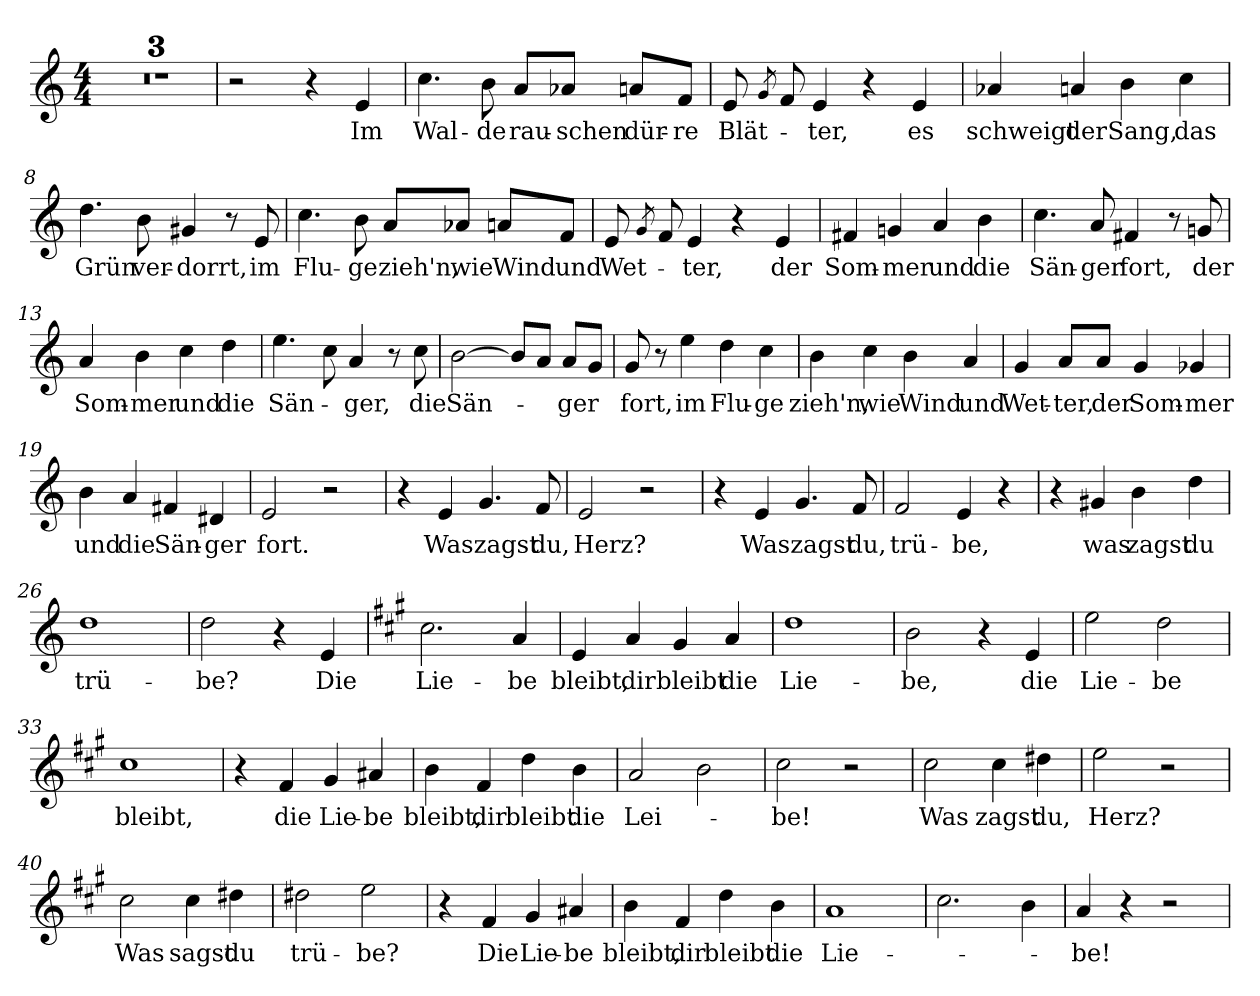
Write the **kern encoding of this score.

**kern	**text
*part1	*part1
*staff1	*staff1
*clefG2	*
*k[]	*
*M4/4	*
=1	=1
1r	.
=2	=2
1r	.
=3	=3
1r	.
=4	=4
2r	.
4r	.
!	!LO:LY:b
4e/	Im
=5	=5
!	!LO:LY:b
4.cc\	Wal-
!	!LO:LY:b
8b\	-de
!	!LO:LY:b
8a/L	rau-
!	!LO:LY:b
8a-X/J	-schen
!	!LO:LY:b
8an/L	dür-
!	!LO:LY:b
8f/J	-re
=6	=6
!	!LO:LY:b
8e/	Blät-
8qg/	.
8f/	.
!	!LO:LY:b
4e/	-ter,
4r	.
!	!LO:LY:b
4e/	es
=7	=7
!	!LO:LY:b
4a-X/	schweigt
!	!LO:LY:b
4an/	der
!	!LO:LY:b
4b\	Sang,
!	!LO:LY:b
4cc\	das
=8	=8
!	!LO:LY:b
4.dd\	Grün
!	!LO:LY:b
8b\	ver-
!	!LO:LY:b
4g#X/	-dorrt,
8r	.
!	!LO:LY:b
8e/	im
!!LO:LB:g=z
=9	=9
!	!LO:LY:b
4.cc\	Flu-
!	!LO:LY:b
8b\	-ge
!	!LO:LY:b
8a/L	zieh'n,
!	!LO:LY:b
8a-X/J	wie
!	!LO:LY:b
8an/L	Wind
!	!LO:LY:b
8f/J	und
=10	=10
!	!LO:LY:b
8e/	Wet-
8qg/	.
8f/	.
!	!LO:LY:b
4e/	-ter,
4r	.
!	!LO:LY:b
4e/	der
=11	=11
!	!LO:LY:b
4f#X/	Som-
!	!LO:LY:b
4gn/	-mer
!	!LO:LY:b
4a/	und
!	!LO:LY:b
4b\	die
=12	=12
!	!LO:LY:b
4.cc\	Sän-
!	!LO:LY:b
8a/	-ger
!	!LO:LY:b
4f#X/	fort,
8r	.
!	!LO:LY:b
8gn/	der
=13	=13
!	!LO:LY:b
4a/	Som-
!	!LO:LY:b
4b\	-mer
!	!LO:LY:b
4cc\	und
!	!LO:LY:b
4dd\	die
=14	=14
!	!LO:LY:b
4.ee\	Sän-
8cc\	.
!	!LO:LY:b
4a/	-ger,
8r	.
!	!LO:LY:b
8cc\	die
!!LO:LB:g=z
=15	=15
!	!LO:LY:b
[2b\	Sän-
8b/L]	.
8a/J	.
!	!LO:LY:b
8a/L	-ger
8g/J	.
=16	=16
!	!LO:LY:b
8g/	fort,
8r	.
!	!LO:LY:b
4ee\	im
!	!LO:LY:b
4dd\	Flu-
!	!LO:LY:b
4cc\	-ge
=17	=17
!	!LO:LY:b
4b\	zieh'n,
!	!LO:LY:b
4cc\	wie
!	!LO:LY:b
4b\	Wind
!	!LO:LY:b
4a/	und
=18	=18
!	!LO:LY:b
4g/	Wet-
!	!LO:LY:b
8a/L	-ter,
!	!LO:LY:b
8a/J	der
!	!LO:LY:b
4g/	Som-
!	!LO:LY:b
4g-X/	-mer
=19	=19
!	!LO:LY:b
4b\	und
!	!LO:LY:b
4a/	die
!	!LO:LY:b
4f#X/	Sän-
!	!LO:LY:b
4d#X/	-ger
=20	=20
!	!LO:LY:b
2e/	fort.
2r	.
=21	=21
4r	.
!	!LO:LY:b
4e/	Was
!	!LO:LY:b
4.g/	zagst
!	!LO:LY:b
8f/	du,
!!LO:LB:g=z
=22	=22
!	!LO:LY:b
2e/	Herz?
2r	.
=23	=23
4r	.
!	!LO:LY:b
4e/	Was
!	!LO:LY:b
4.g/	zagst
!	!LO:LY:b
8f/	du,
=24	=24
!	!LO:LY:b
2f/	trü-
!	!LO:LY:b
4e/	-be,
4r	.
=25	=25
4r	.
!	!LO:LY:b
4g#X/	was
!	!LO:LY:b
4b\	zagst
!	!LO:LY:b
4dd\	du
=26	=26
!	!LO:LY:b
1dd	trü-
=27	=27
!	!LO:LY:b
2dd\	-be?
4r	.
!	!LO:LY:b
4e/	Die
=28	=28
*k[f#c#g#]	*
!	!LO:LY:b
2.cc#\	Lie-
!	!LO:LY:b
4a/	-be
=29	=29
!	!LO:LY:b
4e/	bleibt,
!	!LO:LY:b
4a/	dir
!	!LO:LY:b
4g#/	bleibt
!	!LO:LY:b
4a/	die
=30	=30
!	!LO:LY:b
1dd	Lie-
=31	=31
!	!LO:LY:b
2b\	-be,
4r	.
!	!LO:LY:b
4e/	die
!!LO:LB:g=z
=32	=32
!	!LO:LY:b
2ee\	Lie-
!	!LO:LY:b
2dd\	-be
=33	=33
!	!LO:LY:b
1cc#	bleibt,
=34	=34
4r	.
!	!LO:LY:b
4f#/	die
!	!LO:LY:b
4g#/	Lie-
!	!LO:LY:b
4a#X/	-be
=35	=35
!	!LO:LY:b
4b\	bleibt,
!	!LO:LY:b
4f#/	dir
!	!LO:LY:b
4dd\	bleibt
!	!LO:LY:b
4b\	die
=36	=36
!	!LO:LY:b
2a/	Lei-
2b\	.
=37	=37
!	!LO:LY:b
2cc#\	-be!
2r	.
=38	=38
!	!LO:LY:b
2cc#\	Was
!	!LO:LY:b
4cc#\	zagst
!	!LO:LY:b
4dd#X\	du,
=39	=39
!	!LO:LY:b
2ee\	Herz?
2r	.
=40	=40
!	!LO:LY:b
2cc#\	Was
!	!LO:LY:b
4cc#\	sagst
!	!LO:LY:b
4dd#X\	du
=41	=41
!	!LO:LY:b
2dd#X\	trü-
!	!LO:LY:b
2ee\	-be?
!!LO:LB:g=z
=42	=42
4r	.
!	!LO:LY:b
4f#/	Die
!	!LO:LY:b
4g#/	Lie-
!	!LO:LY:b
4a#X/	-be
=43	=43
!	!LO:LY:b
4b\	bleibt,
!	!LO:LY:b
4f#/	dir
!	!LO:LY:b
4dd\	bleibt
!	!LO:LY:b
4b\	die
=44	=44
!	!LO:LY:b
1a	Lie-
=45	=45
2.cc#\	.
4b\	.
=46	=46
!	!LO:LY:b
4a/	-be!
4r	.
2r	.
=	=
*-	*-
